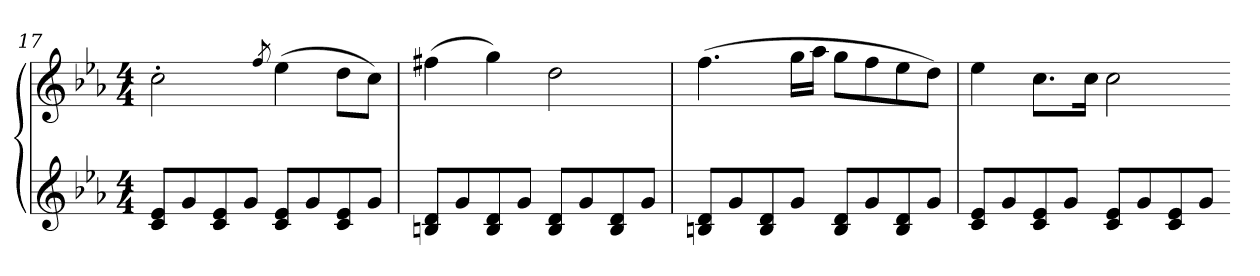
**kern	**kern
*part1	*part1
*staff2	*staff1
*clefG2	*clefG2
*k[b-e-a-]	*k[b-e-a-]
*c:	*c:
*M4/4	*M4/4
=17	=17
8c 8e-L	2cc'
8g	.
8c 8e-	.
8gJ	.
.	8qff
8c 8e-L	(4ee-
8g	.
8c 8e-	8ddL
8gJ	8ccJ)
=18	=18
8Bn 8dL	(4ff#X
8g	.
8B 8d	4gg)
8gJ	.
8B 8dL	2dd
8g	.
8B 8d	.
8gJ	.
=19	=19
8Bn 8dL	(4.ff
8g	.
8B 8d	.
8gJ	16ggLL
.	16aa-JJ
8B 8dL	8ggL
8g	8ff
8B 8d	8ee-
8gJ	8ddJ)
=20	=20
8c 8e-L	4ee-
8g	.
8c 8e-	8.ccL
8gJ	.
.	16ccJk
8c 8e-L	2cc
8g	.
8c 8e-	.
8gJ	.
=-	=-
*-	*-
